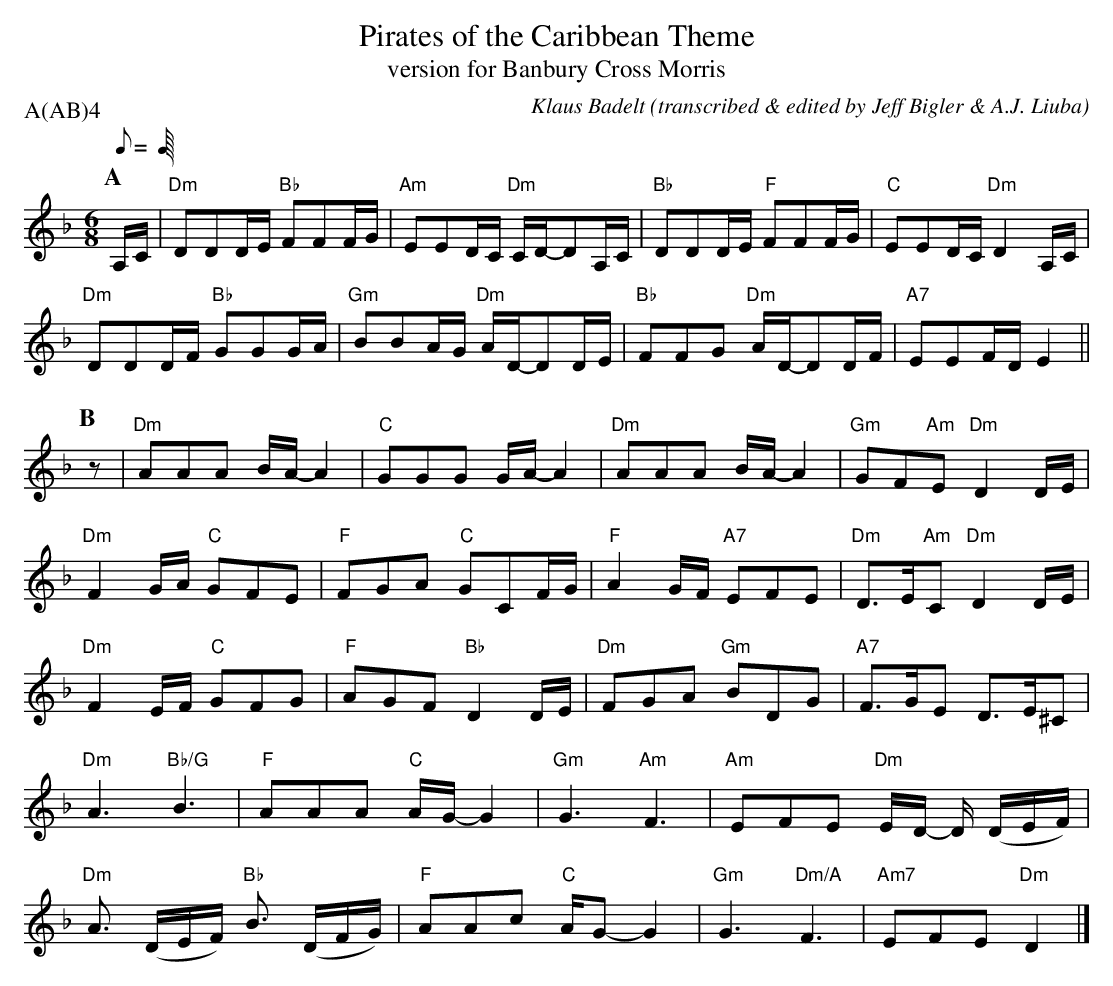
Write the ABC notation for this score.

X:1
T:Pirates of the Caribbean Theme
T:version for Banbury Cross Morris
C:Klaus Badelt
O:transcribed & edited by Jeff Bigler & A.J. Liuba
M:6/8
Q:C3/8=63
L:1/8
P:A(AB)4
K:D minor clef=treble
V:1
P:A
A,/C/ | "Dm"DDD/E/ "Bb"FFF/G/ | "Am"EED/C/ "Dm"C/D/-DA,/C/ |\
"Bb"DDD/E/ "F"FFF/G/ | "C"EED/C/ "Dm"D2 A,/C/ |
"Dm"DDD/F/ "Bb"GGG/A/ | "Gm"BBA/G/ "Dm"A/D/-DD/E/ |\
"Bb"FFG "Dm"A/D/-DD/F/ | "A7"EEF/D/ E2 ||
P:B
z \
| "Dm"AAA B/A/-A2 | "C"GGG G/A/-A2 |\
"Dm"AAA B/A/-A2 | "Gm"GF"Am"E "Dm"D2 D/E/ |
"Dm"F2G/A/ "C"GFE | "F"FGA "C"GCF/G/ |\
"F"A2G/F/ "A7"EFE | "Dm"D>E"Am"C "Dm"D2 D/E/ |
"Dm"F2E/F/ "C"GFG | "F"AGF "Bb"D2D/E/ |\
"Dm"FGA "Gm"BDG | "A7"F>GE D>E^C |
"Dm"A3 "Bb/G"B3 | "F"AAA "C"A/G/-G2 |\
"Gm"G3 "Am"F3 | "Am"EFE "Dm"E/D/ -D/ (D/E/F/) |
"Dm"A> (DE/F/) "Bb"B> (DF/G/) | "F"AAC' "C"A/G-G2 |\
"Gm"G3 "Dm/A"F3 | "Am7"EFE "Dm"D2 |]
